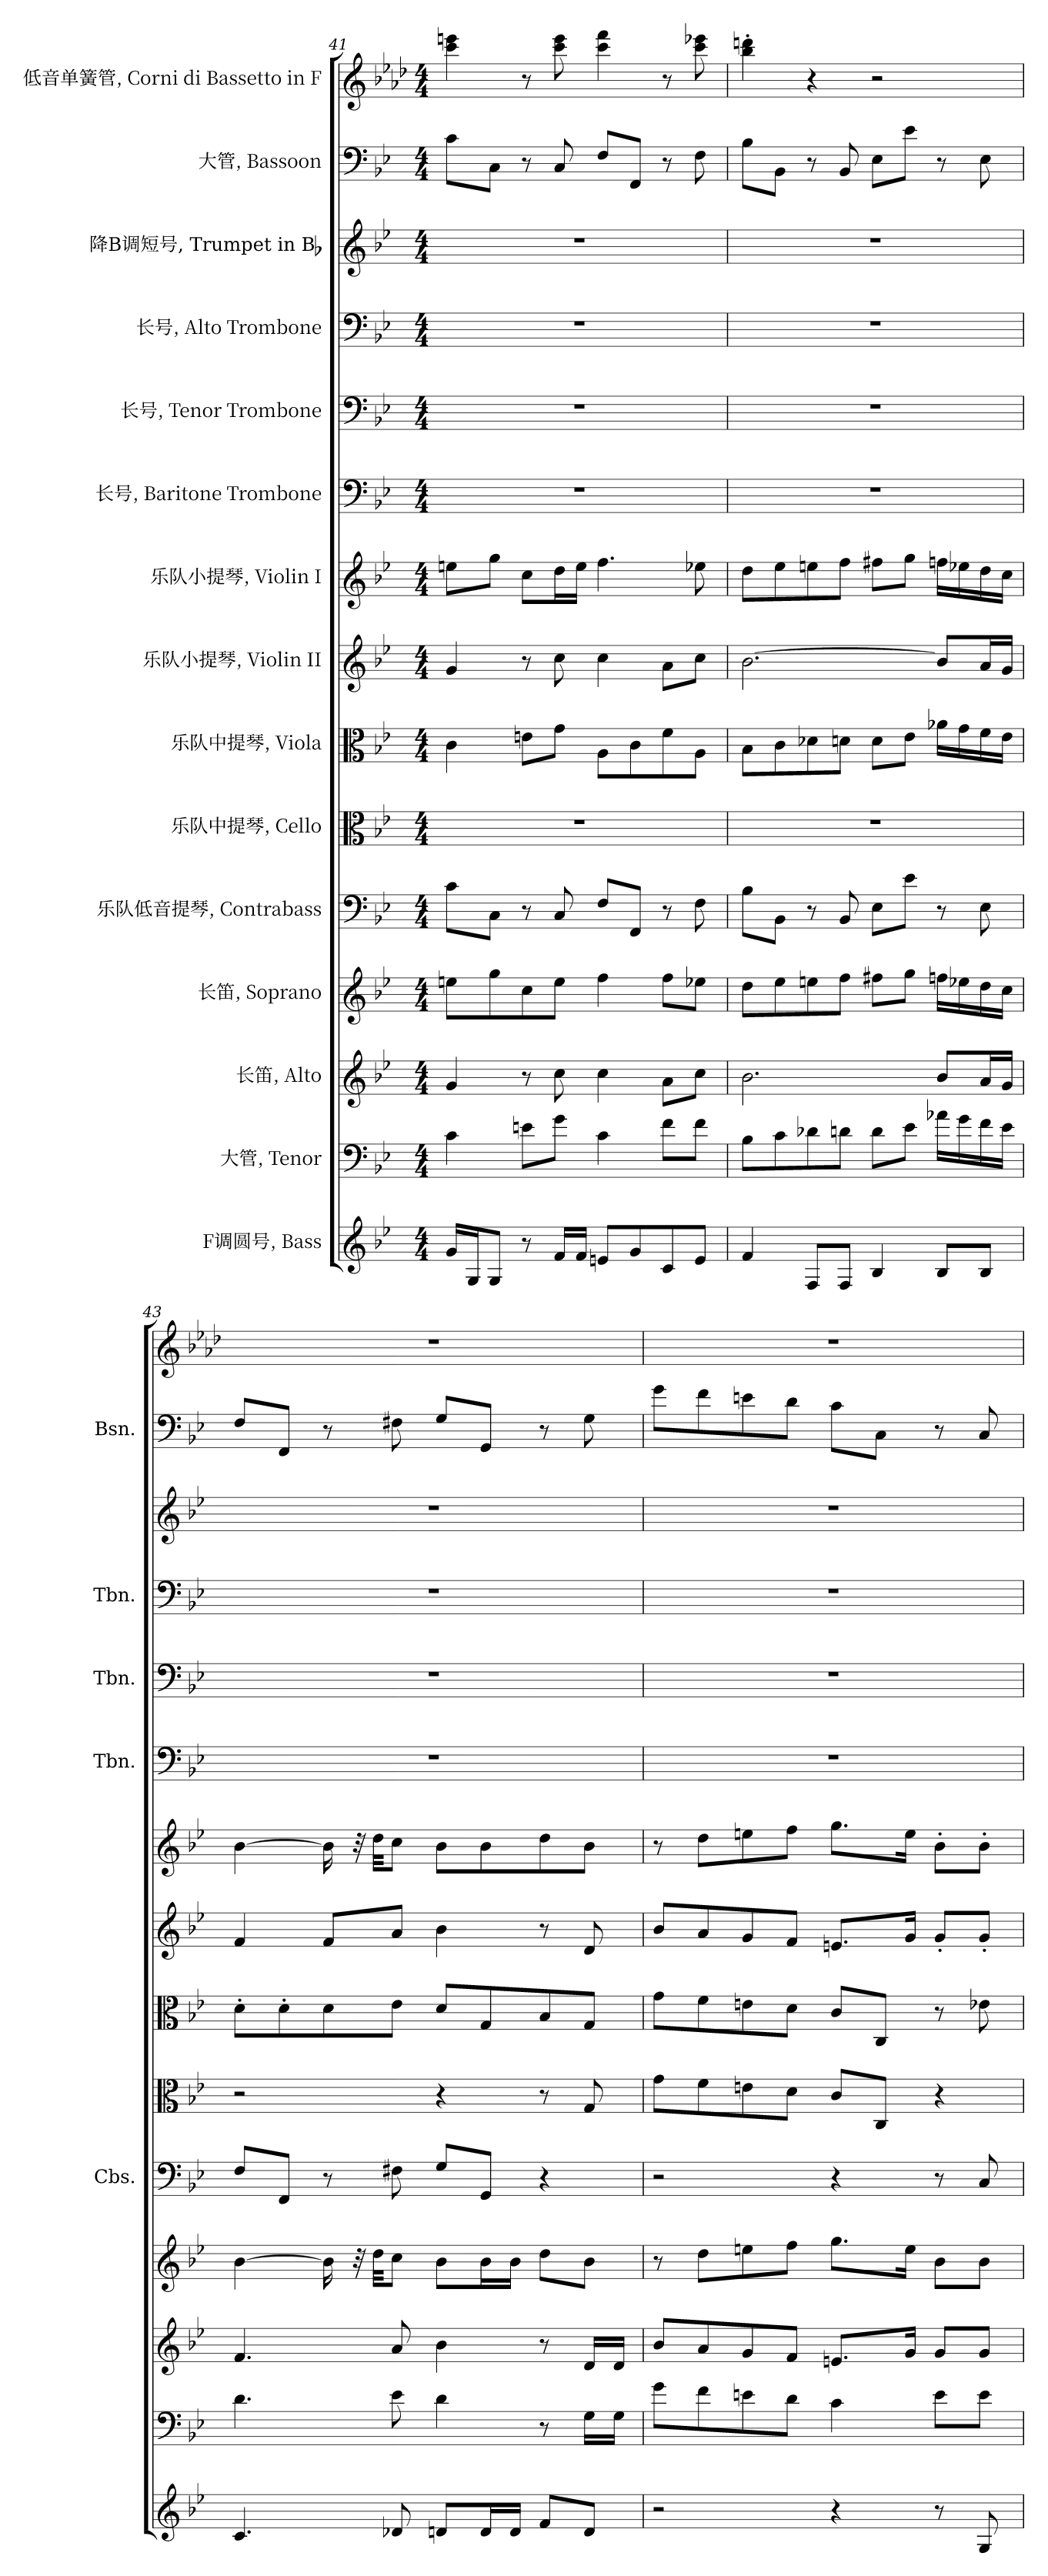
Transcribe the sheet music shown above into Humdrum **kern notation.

**kern	**kern	**kern	**kern	**kern	**kern	**kern	**kern	**kern	**kern	**kern	**kern	**kern	**kern	**kern
*part15	*part14	*part13	*part12	*part11	*part10	*part9	*part8	*part7	*part6	*part5	*part4	*part3	*part2	*part1
*staff15	*staff14	*staff13	*staff12	*staff11	*staff10	*staff9	*staff8	*staff7	*staff6	*staff5	*staff4	*staff3	*staff2	*staff1
*I"F调圆号, Bass	*I"大管, Tenor	*I"长笛, Alto	*I"长笛, Soprano	*I"乐队低音提琴, Contrabass	*I"乐队中提琴, Cello	*I"乐队中提琴, Viola	*I"乐队小提琴, Violin II	*I"乐队小提琴, Violin I	*I"长号, Baritone Trombone	*I"长号, Tenor Trombone	*I"长号, Alto Trombone	*I"降B调短号, Trumpet in B-flat	*I"大管, Bassoon	*I"低音单簧管, Corni di Bassetto in F
*	*	*	*	*I'Cbs.	*	*	*	*	*I'Tbn.	*I'Tbn.	*I'Tbn.	*	*I'Bsn.	*
!!LO:PB:g=z
*clefG2	*clefF4	*clefG2	*clefG2	*clefF4	*clefC3	*clefC3	*clefG2	*clefG2	*clefF4	*clefF4	*clefF4	*clefG2	*clefF4	*clefG2
*ITrd4c7	*	*	*	*ITrd7c12	*	*	*	*	*	*	*	*ITrd1c2	*	*ITrd8c14
*k[b-e-a-]	*k[b-e-]	*k[b-e-]	*k[b-e-]	*k[b-e-]	*k[b-e-]	*k[b-e-]	*k[b-e-]	*k[b-e-]	*k[b-e-]	*k[b-e-]	*k[b-e-]	*k[b-e-a-d-]	*k[b-e-]	*k[b-e-a-d-]
*M4/4	*M4/4	*M4/4	*M4/4	*M4/4	*M4/4	*M4/4	*M4/4	*M4/4	*M4/4	*M4/4	*M4/4	*M4/4	*M4/4	*M4/4
=41	=41	=41	=41	=41	=41	=41	=41	=41	=41	=41	=41	=41	=41	=41
16c/LL	4c\	4g/	8een\L	8C\L	1r	4c\	4g/	8een\L	1r	1r	1r	1r	8c\L	4cc\ 4een\
16C/J	.	.	.	.	.	.	.	.	.	.	.	.	.	.
8C/J	.	.	8gg\	8CC\J	.	.	.	8gg\J	.	.	.	.	8C\J	.
8r	8en\L	8r	8cc\	8r	.	8en\L	8r	8cc\L	.	.	.	.	8r	8r
16B-/LL	8g\J	8cc\	8ee\J	8CC/	.	8g\J	8cc\	16dd\L	.	.	.	.	8C/	8cc\ 8ee\
16B-/JJ	.	.	.	.	.	.	.	16ee\JJ	.	.	.	.	.	.
8An/L	4c\	4cc\	4ff\	8FF/L	.	8A\L	4cc\	4.ff\	.	.	.	.	8F/L	4cc\ 4ff\
8c/	.	.	.	8FFF/J	.	8c\	.	.	.	.	.	.	8FF/J	.
8F/	8f\L	8a\L	8ff\L	8r	.	8f\	8a\L	.	.	.	.	.	8r	8r
8A/J	8f\J	8cc\J	8ee-X\J	8FF\	.	8A\J	8cc\J	8ee-X\	.	.	.	.	8F\	8cc\ 8ee-X\
=42	=42	=42	=42	=42	=42	=42	=42	=42	=42	=42	=42	=42	=42	=42
4B-/	8B-\L	2.b-\	8dd\L	8BB-\L	1r	8B-\L	[2.b-\	8dd\L	1r	1r	1r	1r	8B-\L	4b-\' 4ddn\'
.	8c\	.	8ee-\	8BBB-\J	.	8c\	.	8ee-\	.	.	.	.	8BB-\J	.
8BB-/L	8d-X\	.	8een\	8r	.	8d-X\	.	8een\	.	.	.	.	8r	4r
8BB-/J	8dn\J	.	8ff\J	8BBB-/	.	8dn\J	.	8ff\J	.	.	.	.	8BB-/	.
4E-/	8d\L	.	8ff#X\L	8EE-\L	.	8d\L	.	8ff#X\L	.	.	.	.	8E-\L	2r
.	8e-\J	.	8gg\J	8E-\J	.	8e-\J	.	8gg\J	.	.	.	.	8e-\J	.
8E-/L	16a-X\LL	8b-/L	16ffn\LL	8r	.	16a-X\LL	8b-/L]	16ffn\LL	.	.	.	.	8r	.
.	16g\	.	16ee-X\	.	.	16g\	.	16ee-X\	.	.	.	.	.	.
8E-/J	16f\	16a/L	16dd\	8EE-\	.	16f\	16a/L	16dd\	.	.	.	.	8E-\	.
.	16e-\JJ	16g/JJ	16cc\JJ	.	.	16e-\JJ	16g/JJ	16cc\JJ	.	.	.	.	.	.
=43	=43	=43	=43	=43	=43	=43	=43	=43	=43	=43	=43	=43	=43	=43
4.F/	4.d\	4.f/	[4b-\	8FF/L	2r	8d'\L	4f/	[4b-\	1r	1r	1r	1r	8F/L	1r
.	.	.	.	8FFF/J	.	8d'\	.	.	.	.	.	.	8FF/J	.
.	.	.	16b-\]	8r	.	8d\	8f/L	16b-\]	.	.	.	.	8r	.
.	.	.	32r	.	.	.	.	32r	.	.	.	.	.	.
.	.	.	32dd\KKL	.	.	.	.	32dd\KKL	.	.	.	.	.	.
8G-X/	8e-\	8a/	8cc\J	8FF#X\	.	8e-\J	8a/J	8cc\J	.	.	.	.	8F#X\	.
8Gn/L	4d\	4b-\	8b-\L	8GG/L	4r	8d/L	4b-\	8b-\L	.	.	.	.	8G/L	.
16G/L	.	.	16b-\L	8GGG/J	.	8G/	.	8b-\	.	.	.	.	8GG/J	.
16G/JJ	.	.	16b-\JJ	.	.	.	.	.	.	.	.	.	.	.
8B-/L	8r	8r	8dd\L	4r	8r	8B-/	8r	8dd\	.	.	.	.	8r	.
8G/J	16G\LL	16d/LL	8b-\J	.	8G/	8G/J	8d/	8b-\J	.	.	.	.	8G\	.
.	16G\JJ	16d/JJ	.	.	.	.	.	.	.	.	.	.	.	.
!!LO:PB:g=z
=44	=44	=44	=44	=44	=44	=44	=44	=44	=44	=44	=44	=44	=44	=44
2r	8g\L	8b-/L	8r	2r	8g\L	8g\L	8b-/L	8r	1r	1r	1r	1r	8g\L	1r
.	8f\	8a/	8dd\L	.	8f\	8f\	8a/	8dd\L	.	.	.	.	8f\	.
.	8en\	8g/	8een\	.	8en\	8en\	8g/	8een\	.	.	.	.	8en\	.
.	8d\J	8f/J	8ff\J	.	8d\J	8d\J	8f/J	8ff\J	.	.	.	.	8d\J	.
4r	4c\	8.en/L	8.gg\L	4r	8c/L	8c/L	8.en/L	8.gg\L	.	.	.	.	8c\L	.
.	.	.	.	.	8C/J	8C/J	.	.	.	.	.	.	8C\J	.
.	.	16g/Jk	16ee\Jk	.	.	.	16g/Jk	16ee\Jk	.	.	.	.	.	.
8r	8e\L	8g/L	8b-\L	8r	4r	8r	8g'/L	8b-'\L	.	.	.	.	8r	.
8C/	8e\J	8g/J	8b-\J	8CC/	.	8e-X\	8g'/J	8b-'\J	.	.	.	.	8C/	.
=	=	=	=	=	=	=	=	=	=	=	=	=	=	=
*-	*-	*-	*-	*-	*-	*-	*-	*-	*-	*-	*-	*-	*-	*-
